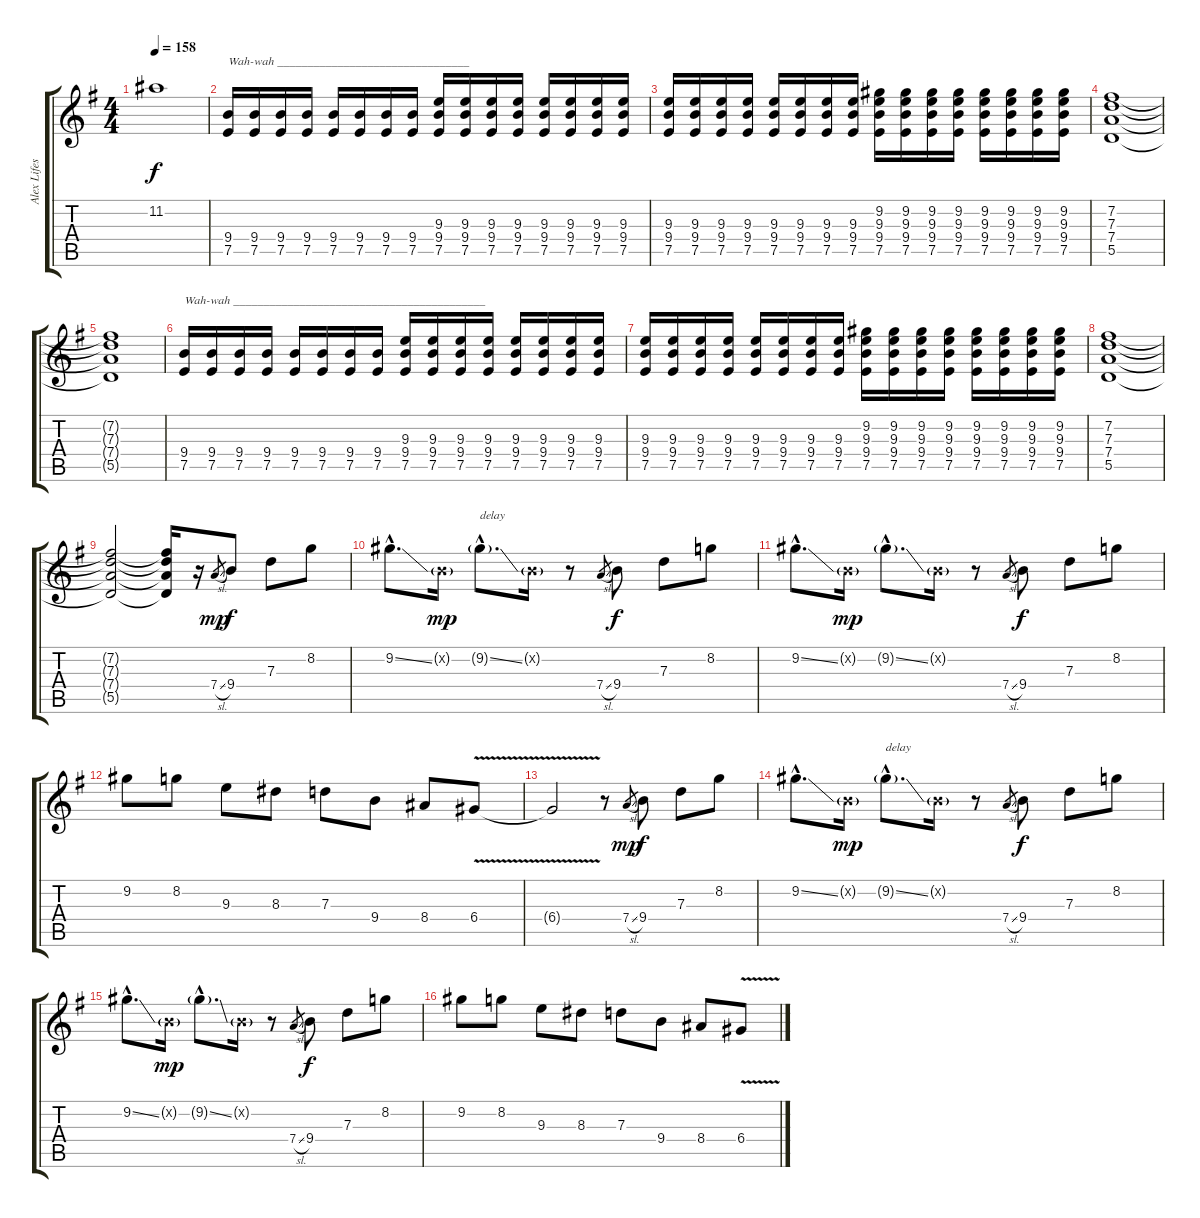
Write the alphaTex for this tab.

\track ("Alex Lifeson (guitar)" "Alex Lifes") {instrument distortionguitar}
\staff {score tabs}
\tuning (E4 B3 G3 D3 A2 E2) {hide}
\ts (4 4)
\tempo 158
\clef g2
\ks eminor
11.2{t}.1{dy f} |
(9.4 7.5).16{txt "Wah-wah ________________________________"} (9.4 7.5).16 (9.4 7.5).16 (9.4 7.5).16 (9.4 7.5).16 (9.4 7.5).16 (9.4 7.5).16 (9.4 7.5).16 (9.3 9.4 7.5).16 (9.3 9.4 7.5).16 (9.3 9.4 7.5).16 (9.3 9.4 7.5).16 (9.3 9.4 7.5).16 (9.3 9.4 7.5).16 (9.3 9.4 7.5).16 (9.3 9.4 7.5).16 |
(9.3 9.4 7.5).16 (9.3 9.4 7.5).16 (9.3 9.4 7.5).16 (9.3 9.4 7.5).16 (9.3 9.4 7.5).16 (9.3 9.4 7.5).16 (9.3 9.4 7.5).16 (9.3 9.4 7.5).16 (9.2 9.3 9.4 7.5).16 (9.2 9.3 9.4 7.5).16 (9.2 9.3 9.4 7.5).16 (9.2 9.3 9.4 7.5).16 (9.2 9.3 9.4 7.5).16 (9.2 9.3 9.4 7.5).16 (9.2 9.3 9.4 7.5).16 (9.2 9.3 9.4 7.5).16 |
(7.2 7.3 7.4 5.5).1 |
(7.2{t} 7.3{t} 7.4{t} 5.5{t}).1 |
(9.4 7.5).16{txt "Wah-wah __________________________________________"} (9.4 7.5).16 (9.4 7.5).16 (9.4 7.5).16 (9.4 7.5).16 (9.4 7.5).16 (9.4 7.5).16 (9.4 7.5).16 (9.3 9.4 7.5).16 (9.3 9.4 7.5).16 (9.3 9.4 7.5).16 (9.3 9.4 7.5).16 (9.3 9.4 7.5).16 (9.3 9.4 7.5).16 (9.3 9.4 7.5).16 (9.3 9.4 7.5).16 |
(9.3 9.4 7.5).16 (9.3 9.4 7.5).16 (9.3 9.4 7.5).16 (9.3 9.4 7.5).16 (9.3 9.4 7.5).16 (9.3 9.4 7.5).16 (9.3 9.4 7.5).16 (9.3 9.4 7.5).16 (9.2 9.3 9.4 7.5).16 (9.2 9.3 9.4 7.5).16 (9.2 9.3 9.4 7.5).16 (9.2 9.3 9.4 7.5).16 (9.2 9.3 9.4 7.5).16 (9.2 9.3 9.4 7.5).16 (9.2 9.3 9.4 7.5).16 (9.2 9.3 9.4 7.5).16 |
(7.2 7.3 7.4 5.5).1 |
(7.2{t} 7.3{t} 7.4{t} 5.5{t}).2 (7.2{t} 7.3{t} 7.4{t} 5.5{t}).16 r.16 7.4{sl}.8{gr dy mp} 9.4.8{dy f volume 13} 7.3.8 8.2.8 |
9.2{ss hac}.8{d} 0.2{g x}.16{dy mp} 9.2{ss g hac}.8{d txt "delay"} 0.2{g x}.16 r.8 7.4{sl}.8{gr} 9.4.8{dy f} 7.3.8 8.2.8 |
9.2{ss hac}.8{d} 0.2{g x}.16{dy mp} 9.2{ss g hac}.8{d} 0.2{g x}.16 r.8 7.4{sl}.8{gr} 9.4.8{dy f} 7.3.8 8.2.8 |
9.2.8 8.2.8 9.3.8 8.3.8 7.3.8 9.4.8 8.4.8 6.4{v}.8 |
6.4{t}.2 r.8 7.4{sl}.8{gr dy mp} 9.4.8{dy f} 7.3.8 8.2.8 |
9.2{ss hac}.8{d} 0.2{g x}.16{dy mp} 9.2{ss g hac}.8{d txt "delay"} 0.2{g x}.16 r.8 7.4{sl}.8{gr} 9.4.8{dy f} 7.3.8 8.2.8 |
9.2{ss hac}.8{d} 0.2{g x}.16{dy mp} 9.2{ss g hac}.8{d} 0.2{g x}.16 r.8 7.4{sl}.8{gr} 9.4.8{dy f} 7.3.8 8.2.8 |
9.2.8 8.2.8 9.3.8 8.3.8 7.3.8 9.4.8 8.4.8 6.4{v}.8
